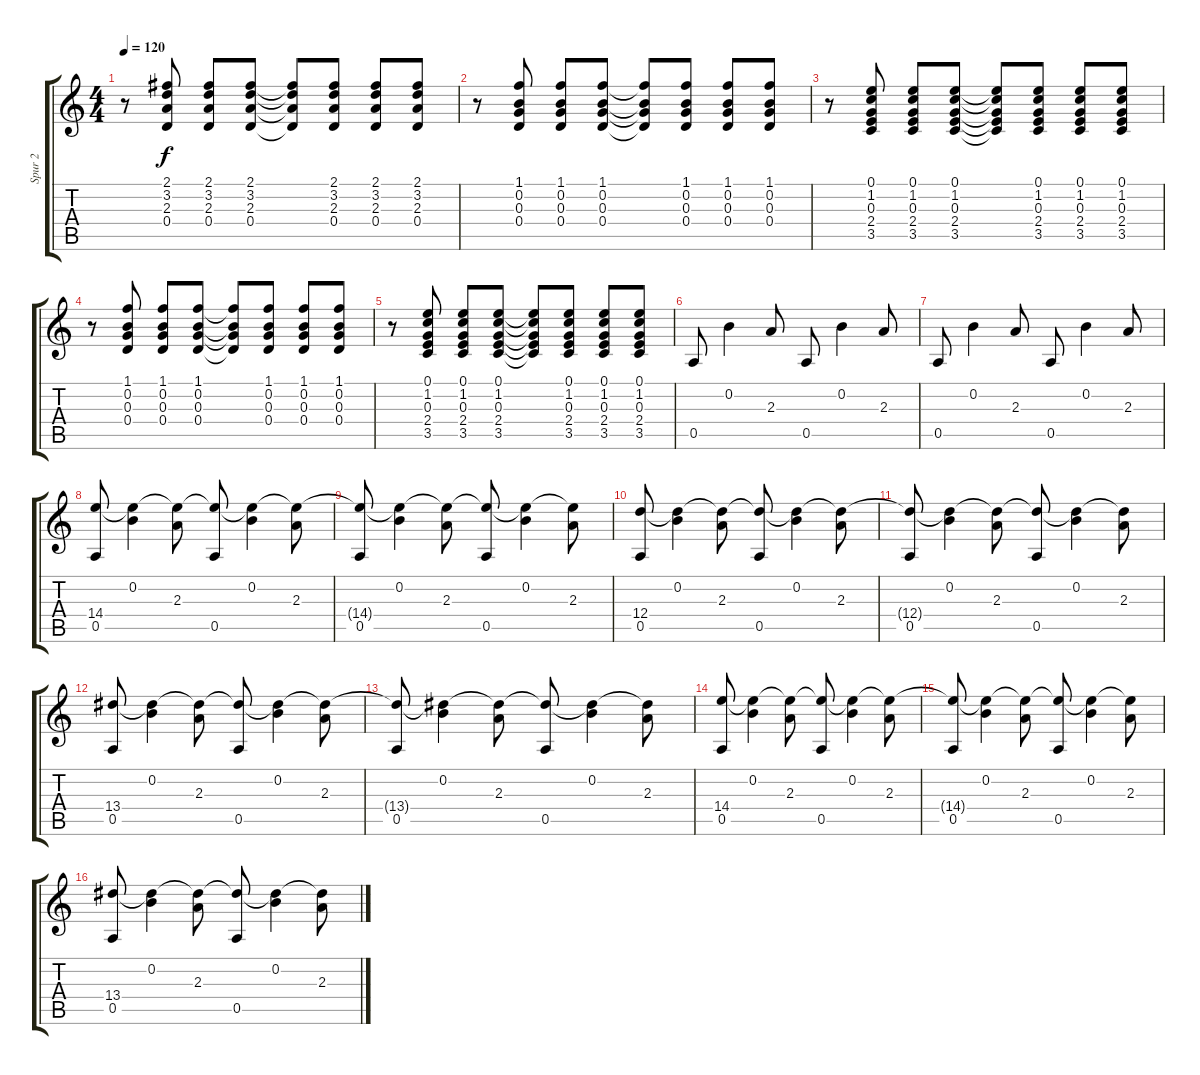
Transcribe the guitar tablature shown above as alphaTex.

\track ("Spur 2" "Spur 2") {instrument acousticguitarsteel}
\staff {score tabs}
\tuning (E4 B3 G3 D3 A2 E2) {hide}
\ts (4 4)
\tempo 120
\clef g2
\ks c
r.8{dy f} (2.1 3.2 2.3 0.4).8 (2.1 3.2 2.3 0.4).8 (2.1 3.2 2.3 0.4).8 (2.1{t} 3.2{t} 2.3{t} 0.4{t}).8 (2.1 3.2 2.3 0.4).8 (2.1 3.2 2.3 0.4).8 (2.1 3.2 2.3 0.4).8 |
r.8 (1.1 0.2 0.3 0.4).8 (1.1 0.2 0.3 0.4).8 (1.1 0.2 0.3 0.4).8 (1.1{t} 0.2{t} 0.3{t} 0.4{t}).8 (1.1 0.2 0.3 0.4).8 (1.1 0.2 0.3 0.4).8 (1.1 0.2 0.3 0.4).8 |
r.8 (0.1 1.2 0.3 2.4 3.5).8 (0.1 1.2 0.3 2.4 3.5).8 (0.1 1.2 0.3 2.4 3.5).8 (0.1{t} 1.2{t} 0.3{t} 2.4{t} 3.5{t}).8 (0.1 1.2 0.3 2.4 3.5).8 (0.1 1.2 0.3 2.4 3.5).8 (0.1 1.2 0.3 2.4 3.5).8 |
r.8 (1.1 0.2 0.3 0.4).8 (1.1 0.2 0.3 0.4).8 (1.1 0.2 0.3 0.4).8 (1.1{t} 0.2{t} 0.3{t} 0.4{t}).8 (1.1 0.2 0.3 0.4).8 (1.1 0.2 0.3 0.4).8 (1.1 0.2 0.3 0.4).8 |
r.8 (0.1 1.2 0.3 2.4 3.5).8 (0.1 1.2 0.3 2.4 3.5).8 (0.1 1.2 0.3 2.4 3.5).8 (0.1{t} 1.2{t} 0.3{t} 2.4{t} 3.5{t}).8 (0.1 1.2 0.3 2.4 3.5).8 (0.1 1.2 0.3 2.4 3.5).8 (0.1 1.2 0.3 2.4 3.5).8 |
0.5.8 0.2.4 2.3.8 0.5.8 0.2.4 2.3.8 |
0.5.8 0.2.4 2.3.8 0.5.8 0.2.4 2.3.8 |
(14.4 0.5).8 (0.2 14.4{t}).4 (2.3 14.4{t}).8 (14.4{t} 0.5).8 (0.2 14.4{t}).4 (2.3 14.4{t}).8 |
(14.4{t} 0.5).8 (0.2 14.4{t}).4 (2.3 14.4{t}).8 (14.4{t} 0.5).8 (0.2 14.4{t}).4 (2.3 14.4{t}).8 |
(12.4 0.5).8 (0.2 12.4{t}).4 (2.3 12.4{t}).8 (12.4{t} 0.5).8 (0.2 12.4{t}).4 (2.3 12.4{t}).8 |
(12.4{t} 0.5).8 (0.2 12.4{t}).4 (2.3 12.4{t}).8 (12.4{t} 0.5).8 (0.2 12.4{t}).4 (2.3 12.4{t}).8 |
(13.4 0.5).8 (0.2 13.4{t}).4 (2.3 13.4{t}).8 (13.4{t} 0.5).8 (0.2 13.4{t}).4 (2.3 13.4{t}).8 |
(13.4{t} 0.5).8 (0.2 13.4{t}).4 (2.3 13.4{t}).8 (13.4{t} 0.5).8 (0.2 13.4{t}).4 (2.3 13.4{t}).8 |
(14.4 0.5).8 (0.2 14.4{t}).4 (2.3 14.4{t}).8 (14.4{t} 0.5).8 (0.2 14.4{t}).4 (2.3 14.4{t}).8 |
(14.4{t} 0.5).8 (0.2 14.4{t}).4 (2.3 14.4{t}).8 (14.4{t} 0.5).8 (0.2 14.4{t}).4 (2.3 14.4{t}).8 |
(13.4 0.5).8 (0.2 13.4{t}).4 (2.3 13.4{t}).8 (13.4{t} 0.5).8 (0.2 13.4{t}).4 (2.3 13.4{t}).8
